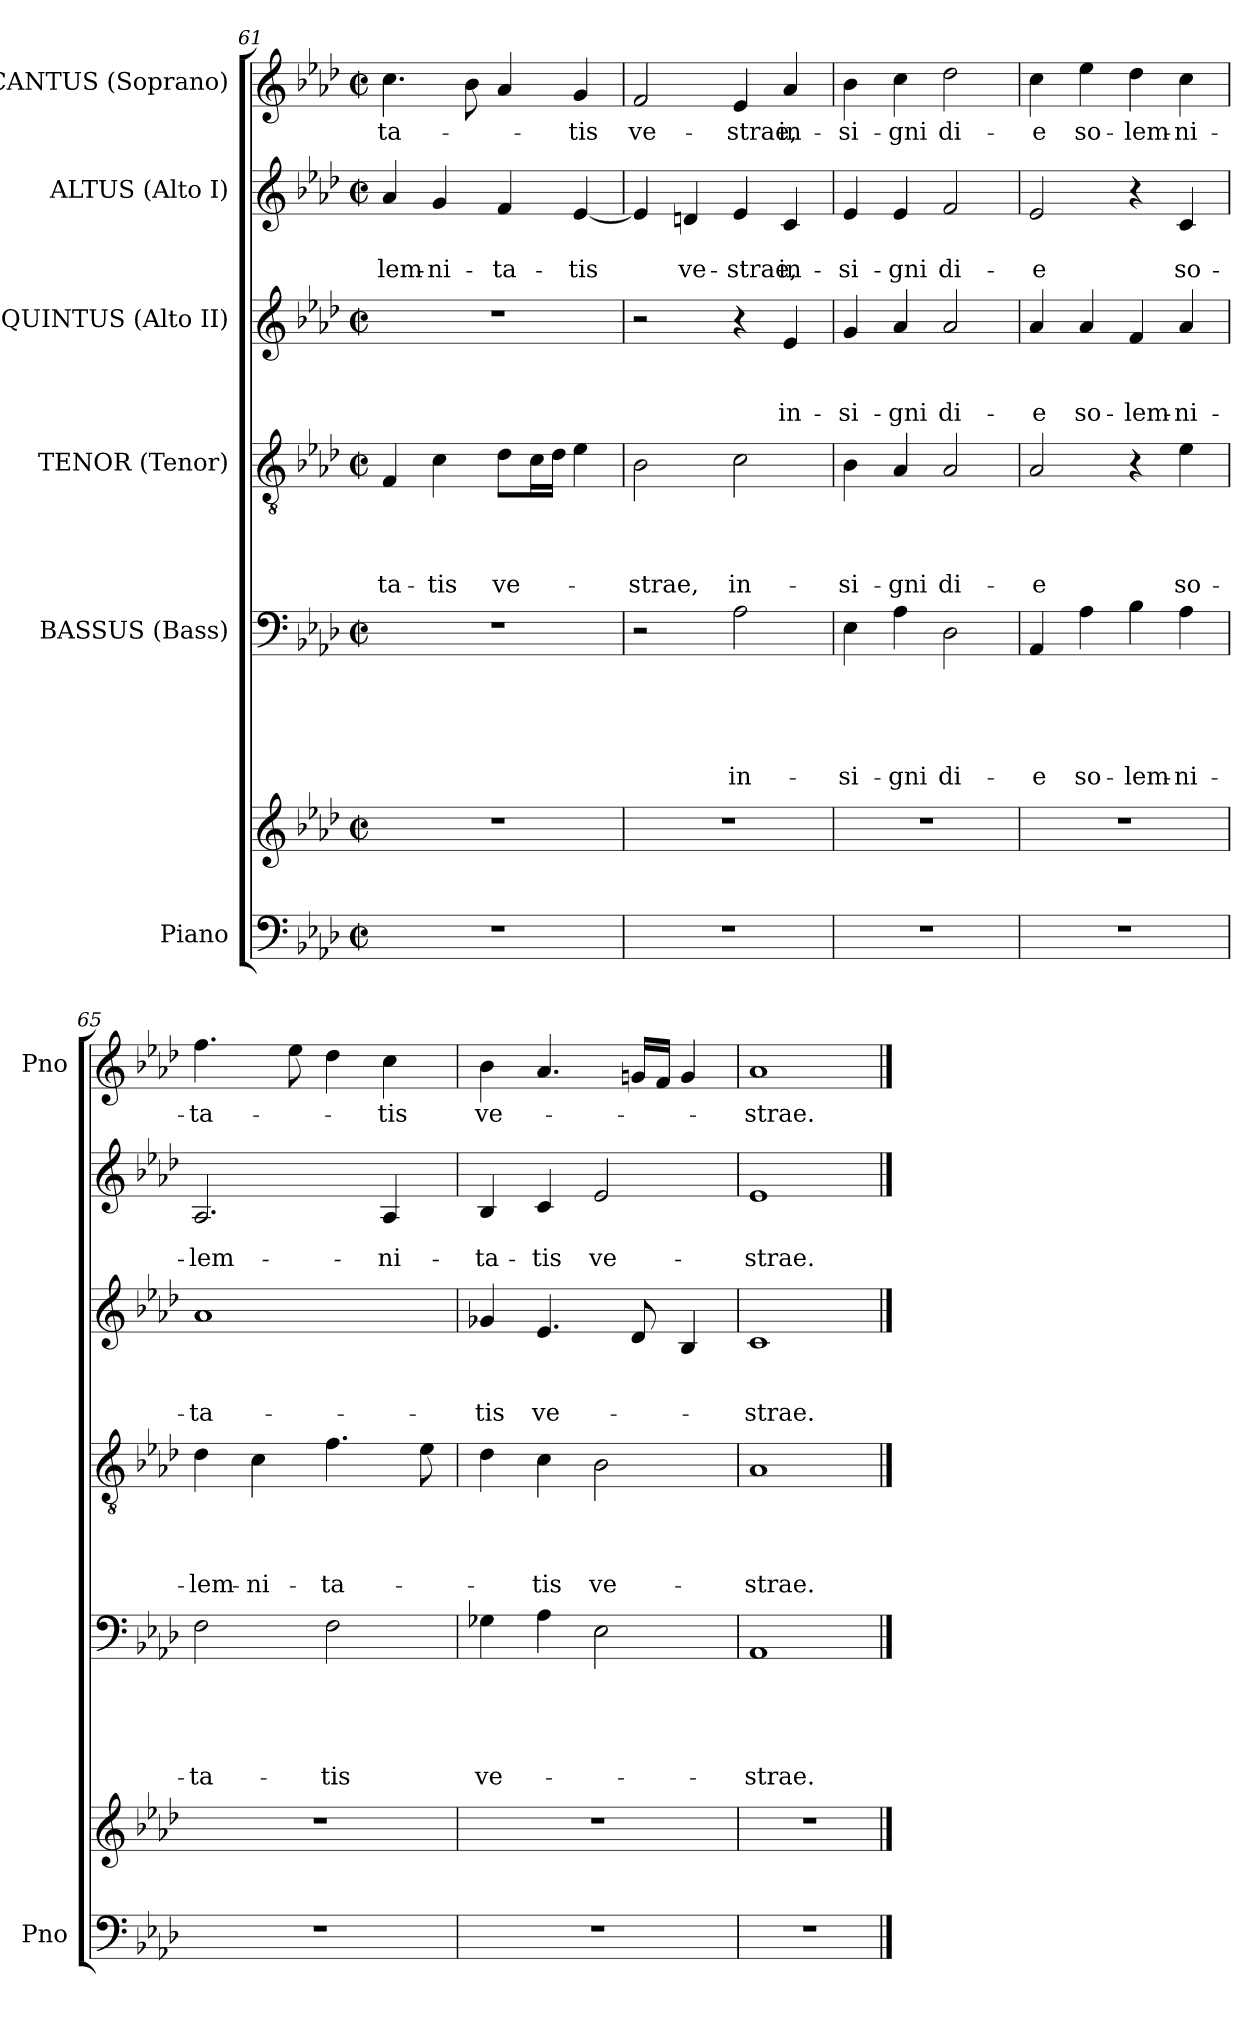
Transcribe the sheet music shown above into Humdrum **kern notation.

**kern	**kern	**kern	**text	**text	**text	**text	**text	**kern	**text	**text	**text	**text	**kern	**text	**text	**text	**kern	**text	**text	**kern	**text
*part6	*part6	*part5	*part5	*part5	*part5	*part5	*part5	*part4	*part4	*part4	*part4	*part4	*part3	*part3	*part3	*part3	*part2	*part2	*part2	*part1	*part1
*staff7	*staff6	*staff5	*staff5	*staff5	*staff5	*staff5	*staff5	*staff4	*staff4	*staff4	*staff4	*staff4	*staff3	*staff3	*staff3	*staff3	*staff2	*staff2	*staff2	*staff1	*staff1
*I"Piano	*	*I"BASSUS (Bass)	*	*	*	*	*	*I"TENOR (Tenor)	*	*	*	*	*I"QUINTUS (Alto II)	*	*	*	*I"ALTUS (Alto I)	*	*	*I"CANTUS (Soprano)	*
*I'Pno	*	*	*	*	*	*	*	*	*	*	*	*	*	*	*	*	*	*	*	*I'Pno	*
*clefF4	*clefG2	*clefF4	*	*	*	*	*	*clefGv2	*	*	*	*	*clefG2	*	*	*	*clefG2	*	*	*clefG2	*
*k[b-e-a-d-]	*k[b-e-a-d-]	*k[b-e-a-d-]	*	*	*	*	*	*k[b-e-a-d-]	*	*	*	*	*k[b-e-a-d-]	*	*	*	*k[b-e-a-d-]	*	*	*k[b-e-a-d-]	*
*A-:	*A-:	*A-:	*	*	*	*	*	*A-:	*	*	*	*	*A-:	*	*	*	*A-:	*	*	*A-:	*
*M2/2	*M2/2	*M2/2	*	*	*	*	*	*M2/2	*	*	*	*	*M2/2	*	*	*	*M2/2	*	*	*M2/2	*
*met(c|)	*met(c|)	*met(c|)	*	*	*	*	*	*met(c|)	*	*	*	*	*met(c|)	*	*	*	*met(c|)	*	*	*met(c|)	*
=61	=61	=61	=61	=61	=61	=61	=61	=61	=61	=61	=61	=61	=61	=61	=61	=61	=61	=61	=61	=61	=61
1r	1r	1r	.	.	.	.	.	4F/	.	.	.	-ta-	1r	.	.	.	4a-/	.	-lem-	4.cc\	-ta-
.	.	.	.	.	.	.	.	4c\	.	.	.	-tis	.	.	.	.	4g/	.	-ni-	.	.
.	.	.	.	.	.	.	.	.	.	.	.	.	.	.	.	.	.	.	.	8b-\	.
.	.	.	.	.	.	.	.	8d-\L	.	.	.	ve-	.	.	.	.	4f/	.	-ta-	4a-/	.
.	.	.	.	.	.	.	.	16c\L	.	.	.	.	.	.	.	.	.	.	.	.	.
.	.	.	.	.	.	.	.	16d-\JJ	.	.	.	.	.	.	.	.	.	.	.	.	.
.	.	.	.	.	.	.	.	4e-\	.	.	.	.	.	.	.	.	[4e-/	.	-tis	4g/	-tis
=62	=62	=62	=62	=62	=62	=62	=62	=62	=62	=62	=62	=62	=62	=62	=62	=62	=62	=62	=62	=62	=62
1r	1r	2r	.	.	.	.	.	2B-\	.	.	.	-strae,	2r	.	.	.	4e-/]	.	.	2f/	ve-
.	.	.	.	.	.	.	.	.	.	.	.	.	.	.	.	.	4dn/	.	ve-	.	.
.	.	2A-\	.	.	.	.	in-	2c\	.	.	.	in-	4r	.	.	.	4e-/	.	-strae,	4e-/	-strae,
.	.	.	.	.	.	.	.	.	.	.	.	.	4e-/	.	.	in-	4c/	.	in-	4a-/	in-
!!LO:LB:g=z
=63	=63	=63	=63	=63	=63	=63	=63	=63	=63	=63	=63	=63	=63	=63	=63	=63	=63	=63	=63	=63	=63
1r	1r	4E-\	.	.	.	.	-­si-	4B-\	.	.	.	-­si-	4g/	.	.	-­si-	4e-/	.	-­si-	4b-\	-­si-
.	.	4A-\	.	.	.	.	-gni	4A-/	.	.	.	-gni	4a-/	.	.	-gni	4e-/	.	-gni	4cc\	-gni
.	.	2D-\	.	.	.	.	di-	2A-/	.	.	.	di-	2a-/	.	.	di-	2f/	.	di-	2dd-\	di-
=64	=64	=64	=64	=64	=64	=64	=64	=64	=64	=64	=64	=64	=64	=64	=64	=64	=64	=64	=64	=64	=64
1r	1r	4AA-/	.	.	.	.	-e	2A-/	.	.	.	-e	4a-/	.	.	-e	2e-/	.	-e	4cc\	-e
.	.	4A-\	.	.	.	.	so-	.	.	.	.	.	4a-/	.	.	so-	.	.	.	4ee-\	so-
.	.	4B-\	.	.	.	.	-lem-	4r	.	.	.	.	4f/	.	.	-lem-	4r	.	.	4dd-\	-lem-
.	.	4A-\	.	.	.	.	-ni-	4e-\	.	.	.	so-	4a-/	.	.	-ni-	4c/	.	so-	4cc\	-ni-
=65	=65	=65	=65	=65	=65	=65	=65	=65	=65	=65	=65	=65	=65	=65	=65	=65	=65	=65	=65	=65	=65
1r	1r	2F\	.	.	.	.	-ta-	4d-\	.	.	.	-lem-	1a-	.	.	-ta-	2.A-/	.	-lem-	4.ff\	-ta-
.	.	.	.	.	.	.	.	4c\	.	.	.	-ni-	.	.	.	.	.	.	.	.	.
.	.	.	.	.	.	.	.	.	.	.	.	.	.	.	.	.	.	.	.	8ee-\	.
.	.	2F\	.	.	.	.	-tis	4.f\	.	.	.	-ta-	.	.	.	.	.	.	.	4dd-\	.
.	.	.	.	.	.	.	.	.	.	.	.	.	.	.	.	.	4A-/	.	-ni-	4cc\	-tis
.	.	.	.	.	.	.	.	8e-\	.	.	.	.	.	.	.	.	.	.	.	.	.
=66	=66	=66	=66	=66	=66	=66	=66	=66	=66	=66	=66	=66	=66	=66	=66	=66	=66	=66	=66	=66	=66
1r	1r	4G-X\	.	.	.	.	ve-	4d-\	.	.	.	.	4g-X/	.	.	-tis	4B-/	.	-ta-	4b-\	ve-
.	.	4A-\	.	.	.	.	.	4c\	.	.	.	-tis	4.e-/	.	.	ve-	4c/	.	-tis	4.a-/	.
.	.	2E-\	.	.	.	.	.	2B-\	.	.	.	ve-	.	.	.	.	2e-/	.	ve-	.	.
.	.	.	.	.	.	.	.	.	.	.	.	.	8d-/	.	.	.	.	.	.	16gn/LL	.
.	.	.	.	.	.	.	.	.	.	.	.	.	.	.	.	.	.	.	.	16f/JJ	.
.	.	.	.	.	.	.	.	.	.	.	.	.	4B-/	.	.	.	.	.	.	4g/	.
=67	=67	=67	=67	=67	=67	=67	=67	=67	=67	=67	=67	=67	=67	=67	=67	=67	=67	=67	=67	=67	=67
1r	1r	1AA-	.	.	.	.	-strae.	1A-	.	.	.	-strae.	1c	.	.	-strae.	1e-	.	-strae.	1a-	-strae.
==	==	==	==	==	==	==	==	==	==	==	==	==	==	==	==	==	==	==	==	==	==
*-	*-	*-	*-	*-	*-	*-	*-	*-	*-	*-	*-	*-	*-	*-	*-	*-	*-	*-	*-	*-	*-
